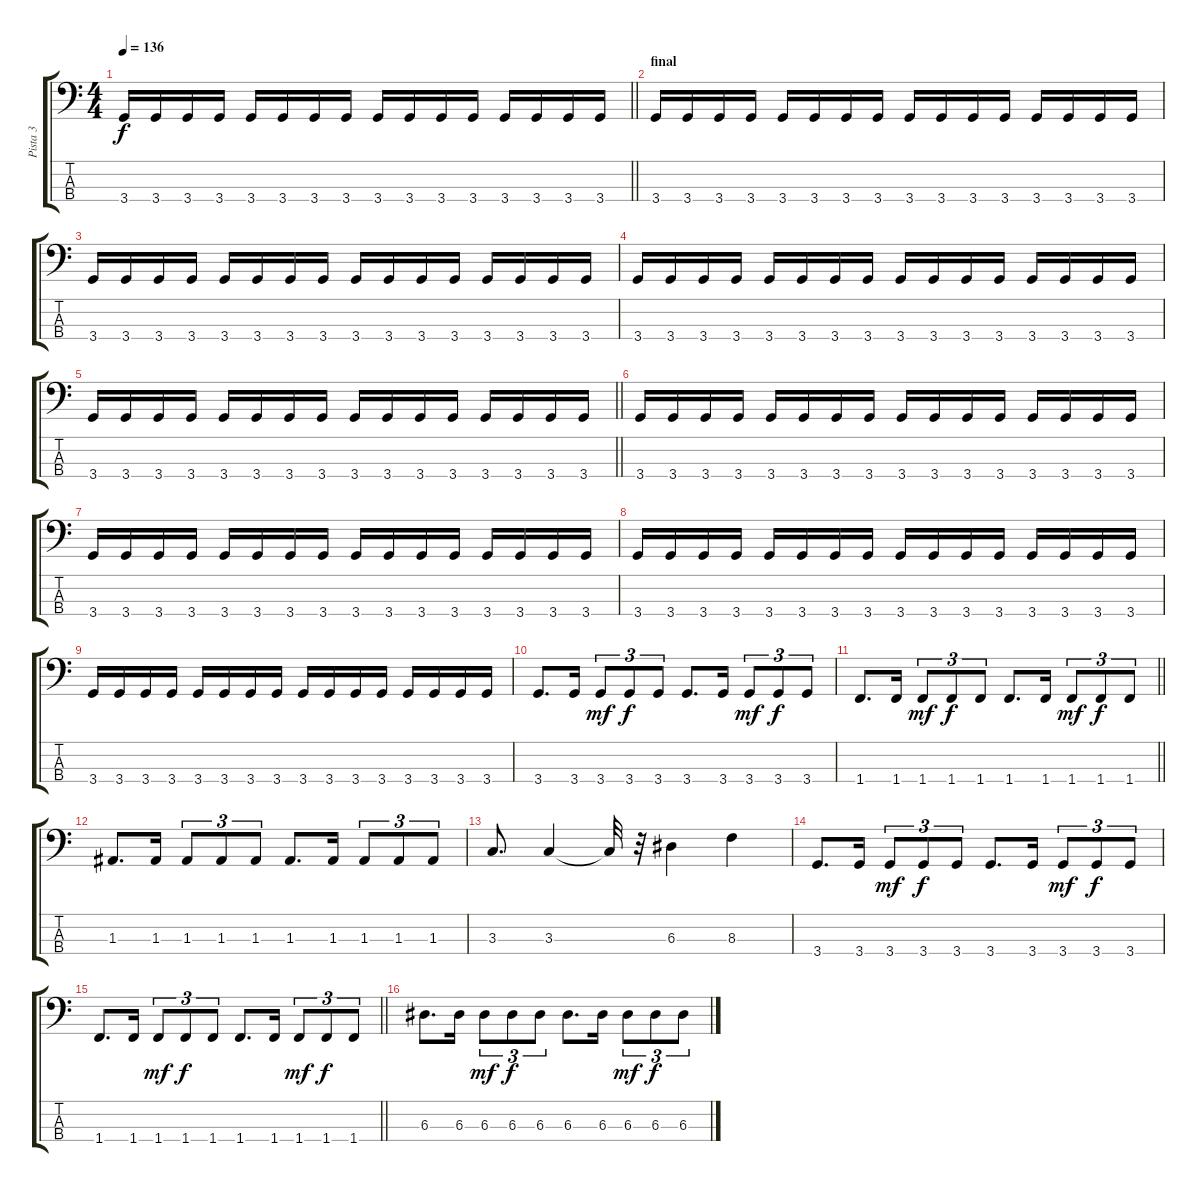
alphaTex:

\track ("Pista 3" "Pista 3") {instrument electricbasspick}
\staff {score tabs}
\tuning (G2 D2 A1 E1) {hide}
\ts (4 4)
\tempo 136
\clef f4
\barLineRight lightlight
\ks c
3.4.16{dy f} 3.4.16 3.4.16 3.4.16 3.4.16 3.4.16 3.4.16 3.4.16 3.4.16 3.4.16 3.4.16 3.4.16 3.4.16 3.4.16 3.4.16 3.4.16 |
\section ("" "final")
3.4.16 3.4.16 3.4.16 3.4.16 3.4.16 3.4.16 3.4.16 3.4.16 3.4.16 3.4.16 3.4.16 3.4.16 3.4.16 3.4.16 3.4.16 3.4.16 |
3.4.16 3.4.16 3.4.16 3.4.16 3.4.16 3.4.16 3.4.16 3.4.16 3.4.16 3.4.16 3.4.16 3.4.16 3.4.16 3.4.16 3.4.16 3.4.16 |
3.4.16 3.4.16 3.4.16 3.4.16 3.4.16 3.4.16 3.4.16 3.4.16 3.4.16 3.4.16 3.4.16 3.4.16 3.4.16 3.4.16 3.4.16 3.4.16 |
\barLineRight lightlight
3.4.16 3.4.16 3.4.16 3.4.16 3.4.16 3.4.16 3.4.16 3.4.16 3.4.16 3.4.16 3.4.16 3.4.16 3.4.16 3.4.16 3.4.16 3.4.16 |
3.4.16 3.4.16 3.4.16 3.4.16 3.4.16 3.4.16 3.4.16 3.4.16 3.4.16 3.4.16 3.4.16 3.4.16 3.4.16 3.4.16 3.4.16 3.4.16 |
3.4.16 3.4.16 3.4.16 3.4.16 3.4.16 3.4.16 3.4.16 3.4.16 3.4.16 3.4.16 3.4.16 3.4.16 3.4.16 3.4.16 3.4.16 3.4.16 |
3.4.16 3.4.16 3.4.16 3.4.16 3.4.16 3.4.16 3.4.16 3.4.16 3.4.16 3.4.16 3.4.16 3.4.16 3.4.16 3.4.16 3.4.16 3.4.16 |
3.4.16 3.4.16 3.4.16 3.4.16 3.4.16 3.4.16 3.4.16 3.4.16 3.4.16 3.4.16 3.4.16 3.4.16 3.4.16 3.4.16 3.4.16 3.4.16 |
3.4.8{d} 3.4.16 3.4.8{tu (3 2) dy mf} 3.4.8{tu (3 2) dy f} 3.4.8{tu (3 2)} 3.4.8{d} 3.4.16 3.4.8{tu (3 2) dy mf} 3.4.8{tu (3 2) dy f} 3.4.8{tu (3 2)} |
\barLineRight lightlight
1.4.8{d} 1.4.16 1.4.8{tu (3 2) dy mf} 1.4.8{tu (3 2) dy f} 1.4.8{tu (3 2)} 1.4.8{d} 1.4.16 1.4.8{tu (3 2) dy mf} 1.4.8{tu (3 2) dy f} 1.4.8{tu (3 2)} |
1.3.8{d} 1.3.16 1.3.8{tu (3 2)} 1.3.8{tu (3 2)} 1.3.8{tu (3 2)} 1.3.8{d} 1.3.16 1.3.8{tu (3 2)} 1.3.8{tu (3 2)} 1.3.8{tu (3 2)} |
3.3.8{d} 3.3.4 3.3{t}.32 r.32 6.3.4 8.3.4 |
3.4.8{d} 3.4.16 3.4.8{tu (3 2) dy mf} 3.4.8{tu (3 2) dy f} 3.4.8{tu (3 2)} 3.4.8{d} 3.4.16 3.4.8{tu (3 2) dy mf} 3.4.8{tu (3 2) dy f} 3.4.8{tu (3 2)} |
\barLineRight lightlight
1.4.8{d} 1.4.16 1.4.8{tu (3 2) dy mf} 1.4.8{tu (3 2) dy f} 1.4.8{tu (3 2)} 1.4.8{d} 1.4.16 1.4.8{tu (3 2) dy mf} 1.4.8{tu (3 2) dy f} 1.4.8{tu (3 2)} |
6.3.8{d} 6.3.16 6.3.8{tu (3 2) dy mf} 6.3.8{tu (3 2) dy f} 6.3.8{tu (3 2)} 6.3.8{d} 6.3.16 6.3.8{tu (3 2) dy mf} 6.3.8{tu (3 2) dy f} 6.3.8{tu (3 2)}
